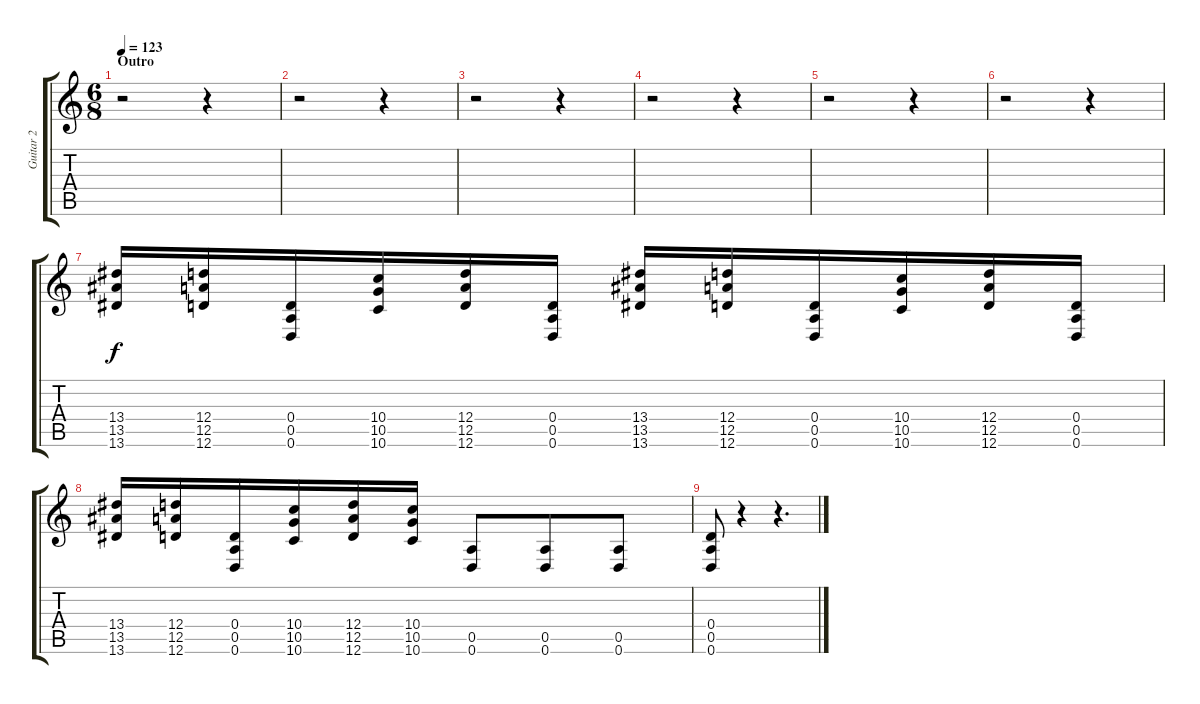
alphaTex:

\track ("Guitar 2" "Guitar 2") {instrument distortionguitar}
\staff {score tabs}
\tuning (E4 B3 G3 D3 A2 D2) {hide}
\ts (6 8)
\section ("" "Outro")
\tempo 123
\clef g2
\ks c
r.2{dy f} r.4 |
r.2 r.4 |
r.2 r.4 |
r.2 r.4 |
r.2 r.4 |
r.2 r.4 |
(13.4 13.5 13.6).16 (12.4 12.5 12.6).16 (0.4 0.5 0.6).16 (10.4 10.5 10.6).16 (12.4 12.5 12.6).16 (0.4 0.5 0.6).16 (13.4 13.5 13.6).16 (12.4 12.5 12.6).16 (0.4 0.5 0.6).16 (10.4 10.5 10.6).16 (12.4 12.5 12.6).16 (0.4 0.5 0.6).16 |
(13.4 13.5 13.6).16 (12.4 12.5 12.6).16 (0.4 0.5 0.6).16 (10.4 10.5 10.6).16 (12.4 12.5 12.6).16 (10.4 10.5 10.6).16 (0.5 0.6).8 (0.5 0.6).8 (0.5 0.6).8 |
(0.4 0.5 0.6).8 r.4 r.4{d}
